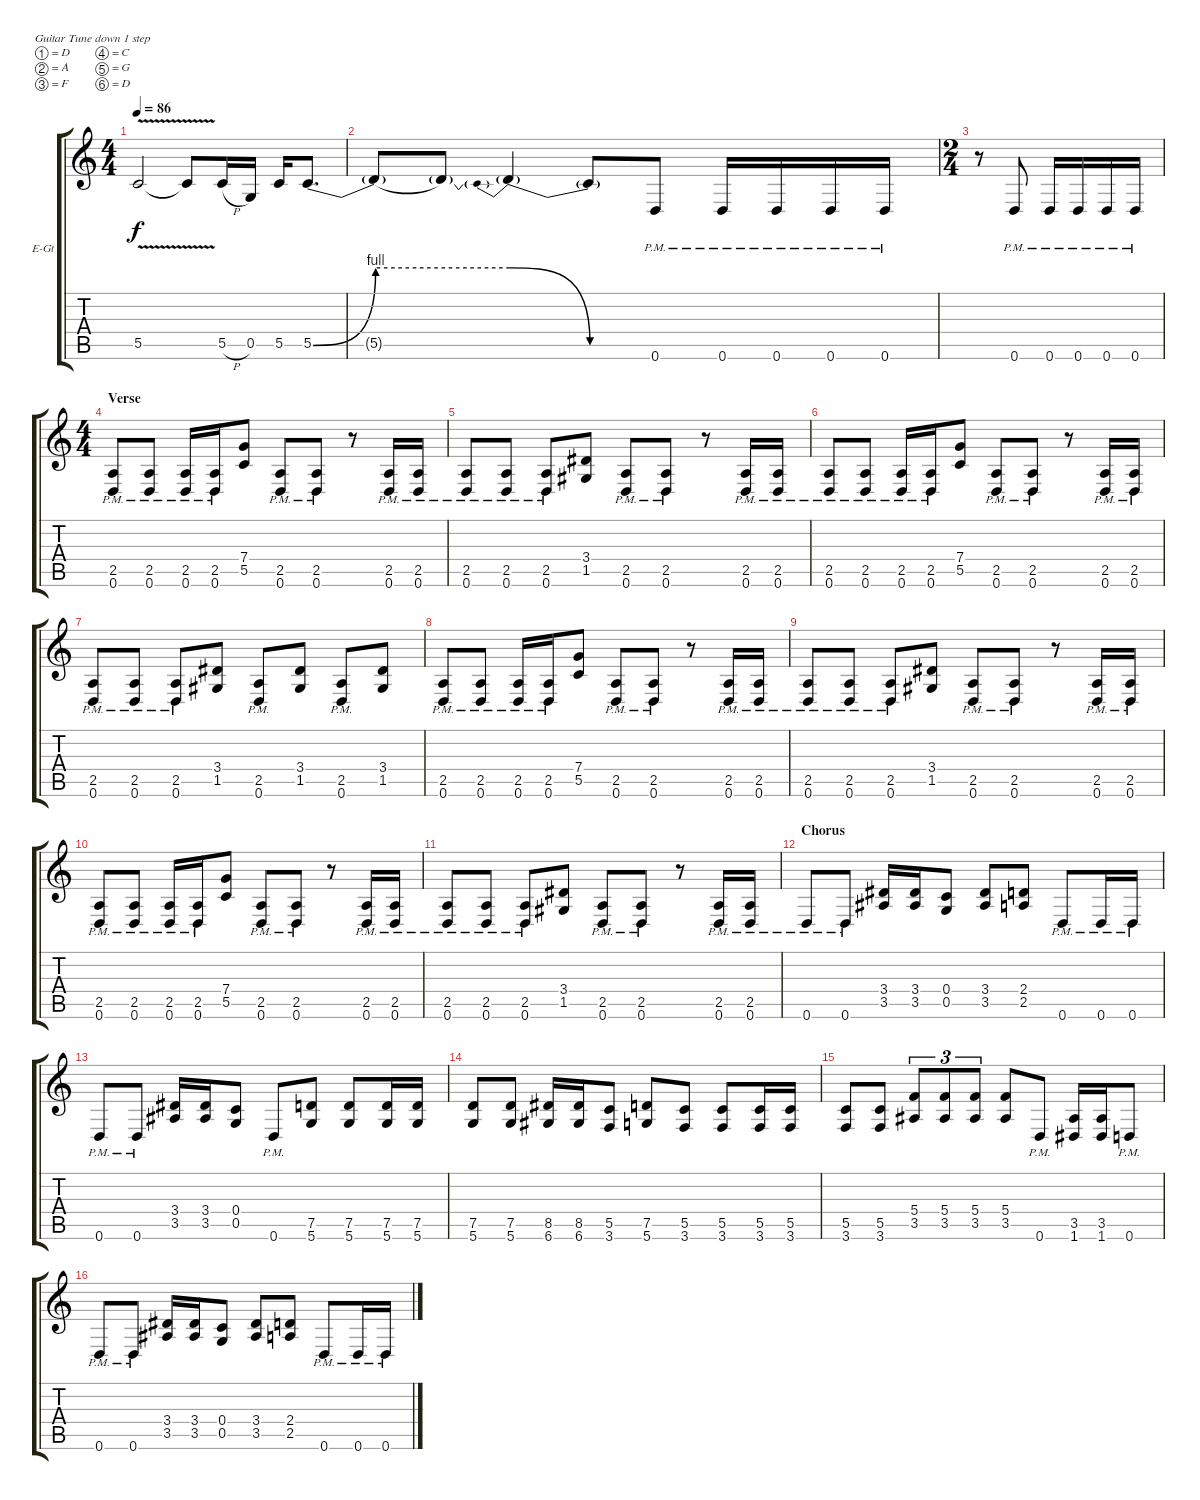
\bracketExtendMode groupsimilarinstruments
\firstSystemTrackNameOrientation horizontal
\otherSystemsTrackNameOrientation horizontal
\track ("James Hetfield" "E-Gt") {instrument distortionguitar}
\staff {score tabs}
\tuning (D4 A3 F3 C3 G2 D2)
\ts (4 4)
\tempo 86
\clef g2
\ks c
5.5{v t}.2{dy f} 5.5{v t}.8 5.5{h}.16 0.5.16 5.5.16 5.5{be (bend 0 0 60 4)}.8{d} |
5.5{be (hold 0 4 60 4) t}.8 5.5{t}.8 5.5{be (prebendrelease 0 4 60 0) t}.4 5.5{be (hold 0 0 60 0) t}.8 0.6{pm}.8 0.6{pm}.16 0.6{pm}.16 0.6{pm}.16 0.6{pm}.16 |
\ts (2 4)
r.8 0.6{pm}.8 0.6{pm}.16 0.6{pm}.16 0.6{pm}.16 0.6{pm}.16 |
\ts (4 4)
\section ("" "Verse")
(2.5{pm} 0.6{pm}).8 (2.5{pm} 0.6{pm}).8 (2.5{pm} 0.6{pm}).16 (2.5{pm} 0.6{pm}).16 (7.4 5.5).8 (2.5{pm} 0.6{pm}).8 (2.5{pm} 0.6{pm}).8 r.8 (2.5{pm} 0.6{pm}).16 (2.5{pm} 0.6{pm}).16 |
(2.5{pm} 0.6{pm}).8 (2.5{pm} 0.6{pm}).8 (2.5{pm} 0.6{pm}).8 (3.4 1.5).8 (2.5{pm} 0.6{pm}).8 (2.5{pm} 0.6{pm}).8 r.8 (2.5{pm} 0.6{pm}).16 (2.5{pm} 0.6{pm}).16 |
(2.5{pm} 0.6{pm}).8 (2.5{pm} 0.6{pm}).8 (2.5{pm} 0.6{pm}).16 (2.5{pm} 0.6{pm}).16 (7.4 5.5).8 (2.5{pm} 0.6{pm}).8 (2.5{pm} 0.6{pm}).8 r.8 (2.5{pm} 0.6{pm}).16 (2.5{pm} 0.6{pm}).16 |
(2.5{pm} 0.6{pm}).8 (2.5 0.6{pm}).8 (2.5{pm} 0.6{pm}).8 (3.4 1.5).8 (2.5{pm} 0.6{pm}).8 (3.4 1.5).8 (2.5{pm} 0.6{pm}).8 (3.4 1.5).8 |
(2.5{pm} 0.6{pm}).8 (2.5{pm} 0.6{pm}).8 (2.5{pm} 0.6{pm}).16 (2.5{pm} 0.6{pm}).16 (7.4 5.5).8 (2.5{pm} 0.6{pm}).8 (2.5{pm} 0.6{pm}).8 r.8 (2.5{pm} 0.6{pm}).16 (2.5{pm} 0.6{pm}).16 |
(2.5{pm} 0.6{pm}).8 (2.5{pm} 0.6{pm}).8 (2.5{pm} 0.6{pm}).8 (3.4 1.5).8 (2.5{pm} 0.6{pm}).8 (2.5{pm} 0.6{pm}).8 r.8 (2.5{pm} 0.6{pm}).16 (2.5{pm} 0.6{pm}).16 |
(2.5{pm} 0.6{pm}).8 (2.5{pm} 0.6{pm}).8 (2.5{pm} 0.6{pm}).16 (2.5{pm} 0.6{pm}).16 (7.4 5.5).8 (2.5{pm} 0.6{pm}).8 (2.5{pm} 0.6{pm}).8 r.8 (2.5{pm} 0.6{pm}).16 (2.5{pm} 0.6{pm}).16 |
(2.5{pm} 0.6{pm}).8 (2.5{pm} 0.6{pm}).8 (2.5{pm} 0.6{pm}).8 (3.4 1.5).8 (2.5{pm} 0.6{pm}).8 (2.5{pm} 0.6{pm}).8 r.8 (2.5{pm} 0.6{pm}).16 (2.5{pm} 0.6{pm}).16 |
\section ("" "Chorus")
0.6{pm}.8 0.6{pm}.8 (3.4 3.5).16 (3.4 3.5).16 (0.4 0.5).8 (3.4 3.5).8 (2.4 2.5).8 0.6{pm}.8 0.6{pm}.16 0.6{pm}.16 |
0.6{pm}.8 0.6{pm}.8 (3.4 3.5).16 (3.4 3.5).16 (0.4 0.5).8 0.6{pm}.8 (7.5 5.6).8 (7.5 5.6).8 (7.5 5.6).16 (7.5 5.6).16 |
(7.5 5.6).8 (7.5 5.6).8 (8.5 6.6).16 (8.5 6.6).16 (5.5 3.6).8 (7.5 5.6).8 (5.5 3.6).8 (5.5 3.6).8 (5.5 3.6).16 (5.5 3.6).16 |
(5.5 3.6).8 (5.5 3.6).8 (5.4 3.5).8{tu (3 2)} (5.4 3.5).8{tu (3 2)} (5.4 3.5).8{tu (3 2)} (5.4 3.5).8 0.6{pm}.8 (3.5 1.6).16 (3.5 1.6).16 0.6{pm}.8 |
0.6{pm}.8 0.6{pm}.8 (3.4 3.5).16 (3.4 3.5).16 (0.4 0.5).8 (3.4 3.5).8 (2.4 2.5).8 0.6{pm}.8 0.6{pm}.16 0.6{pm}.16
